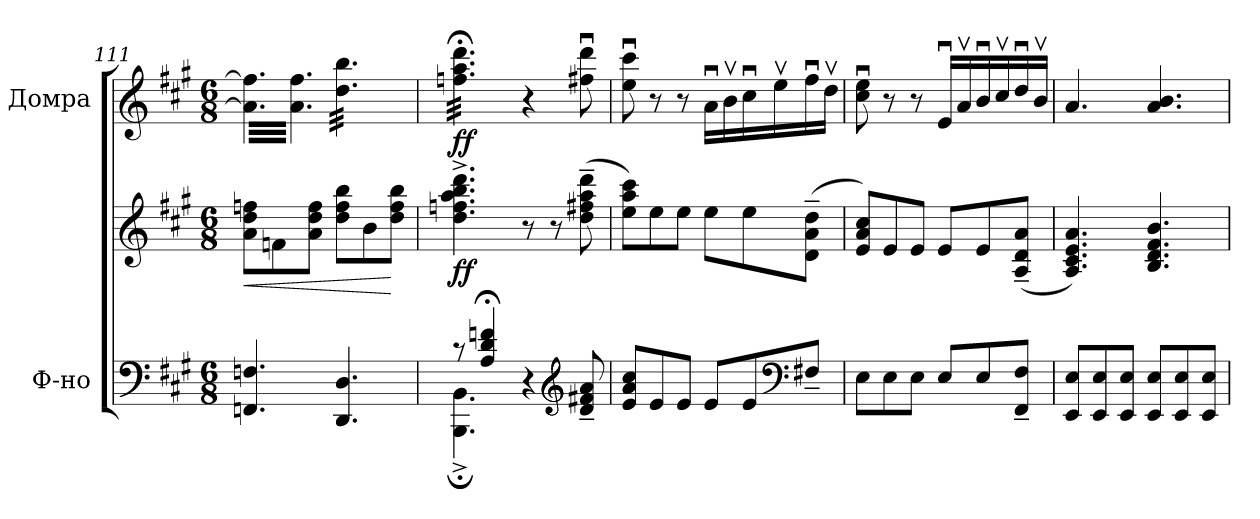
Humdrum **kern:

**kern	**kern	**dynam	**kern	**dynam
*part2	*part2	*part2	*part1	*part1
*staff3	*staff2	*staff2/3	*staff1	*staff1
*I"Ф-но	*	*	*I"Домра	*
!!LO:LB:g=z
*clefF4	*clefG2	*	*clefG2	*
*k[f#c#g#]	*k[f#c#g#]	*	*k[f#c#g#]	*
*A:	*A:	*	*A:	*
*M6/8	*M6/8	*	*M6/8	*
=111	=111	=111	=111	=111
*^	*	*	*	*
!	!	!	!LO:HP:b	!	!
*	*	*	*	*tremolo	*
2.ryy	4.FFni/ 4.Fni	8ai\ 8ddi 8ffniL	<	32ai\] 32ffi]LLL	.
.	.	.	.	32ai\ 32ffi	.
.	.	.	.	32ai\ 32ffi	.
.	.	.	.	32ai\ 32ffi	.
.	.	8fni\	.	32ai\ 32ffi	.
.	.	.	.	32ai\ 32ffi	.
.	.	.	.	32ai\ 32ffi	.
.	.	.	.	32ai\ 32ffi	.
.	.	8ai\ 8ddi 8ffiJ	.	32ai\ 32ffi	.
.	.	.	.	32ai\ 32ffi	.
.	.	.	.	32ai\ 32ffi	.
.	.	.	.	32ai\ 32ffiJJJ	.
.	4.DDi/ 4.Di	8ddi\ 8ffi 8bbiL	.	32ddi\ 32bbiLLL	.
.	.	.	.	32ddi\ 32bbi	.
.	.	.	.	32ddi\ 32bbi	.
.	.	.	.	32ddi\ 32bbi	.
.	.	8bi\	.	32ddi\ 32bbi	.
.	.	.	.	32ddi\ 32bbi	.
.	.	.	.	32ddi\ 32bbi	.
.	.	.	.	32ddi\ 32bbi	.
.	.	8ddi\ 8ffi 8bbiJ	[	32ddi\ 32bbi	.
.	.	.	.	32ddi\ 32bbi	.
.	.	.	.	32ddi\ 32bbi	.
.	.	.	.	32ddi\ 32bbiJJJ	.
=112	=112	=112	=112	=112	=112
8r	4.BBBi\;^ 4.BBi;^	4.ddi\^ 4.ffni^ 4.aai^ 4.bbi^ 4.dddi^	ff	32ffni\; 32aai; 32dddi;LLL	ff
.	.	.	.	32ffni\; 32aai; 32dddi;	.
.	.	.	.	32ffni\; 32aai; 32dddi;	.
.	.	.	.	32ffni\; 32aai; 32dddi;	.
4Ai/; 4di; 4fni;	.	.	.	32ffni\; 32aai; 32dddi;	.
.	.	.	.	32ffni\; 32aai; 32dddi;	.
.	.	.	.	32ffni\; 32aai; 32dddi;	.
.	.	.	.	32ffni\; 32aai; 32dddi;	.
.	.	.	.	32ffni\; 32aai; 32dddi;	.
.	.	.	.	32ffni\; 32aai; 32dddi;	.
.	.	.	.	32ffni\; 32aai; 32dddi;	.
.	.	.	.	32ffni\; 32aai; 32dddi;JJJ	.
*	*	*	*	*Xtremolo	*
4r	4ryy	8r	.	4r	.
.	.	8r	.	.	.
*clefG2	*	*	*	*	*
8di/~ 8f#Xi~ 8ai~	8ryy	(8ddi\~ 8ff#Xi~ 8aai~ 8dddi~	.	8ff#Xi\u 8dddiu	.
*v	*v	*	*	*	*
=113	=113	=113	=113	=113
8ei/ 8ai 8cc#iL	8eei\ 8aai 8ccc#iL)	.	8eei\u 8ccc#iu	.
8ei/	8eei\	.	8r	.
8ei/J	8eei\J	.	8r	.
8ei/L	8eei\L	.	16aui\LL	.
.	.	.	16bvi\	.
8ei/	8eei\	.	16cc#ui\	.
.	.	.	16eevi\	.
*clefF4	*	*	*	*
8F#X~i/J	(8di\~ 8ai~ 8ddi~J	.	16ff#ui\	.
.	.	.	16ddvi\JJ	.
=114	=114	=114	=114	=114
8Ei\L	8ei/ 8ai 8cc#iL)	.	8cc#i\u 8eeiu	.
8Ei\	8ei/	.	8r	.
8Ei\J	8ei/J	.	8r	.
8Ei/L	8ei/L	.	16eui/LL	.
.	.	.	16avi/	.
8Ei/	8ei/	.	16bui/	.
.	.	.	16cc#vi/	.
8FF#i/~ 8F#i~J	(8Ai/~ 8di~ 8ai~J	.	16ddui/	.
.	.	.	16bvi/JJ	.
!!LO:PB:g=z
=115	=115	=115	=115	=115
8EEi/ 8EiL	4.Ai/ 4.c#i 4.ei 4.ai)	.	4.ai/	.
8EEi/ 8Ei	.	.	.	.
8EEi/ 8EiJ	.	.	.	.
8EEi/ 8EiL	4.Bi/ 4.di 4.f#i 4.bi	.	4.ai/ 4.bi	.
8EEi/ 8Ei	.	.	.	.
8EEi/ 8EiJ	.	.	.	.
=	=	=	=	=
*-	*-	*-	*-	*-
